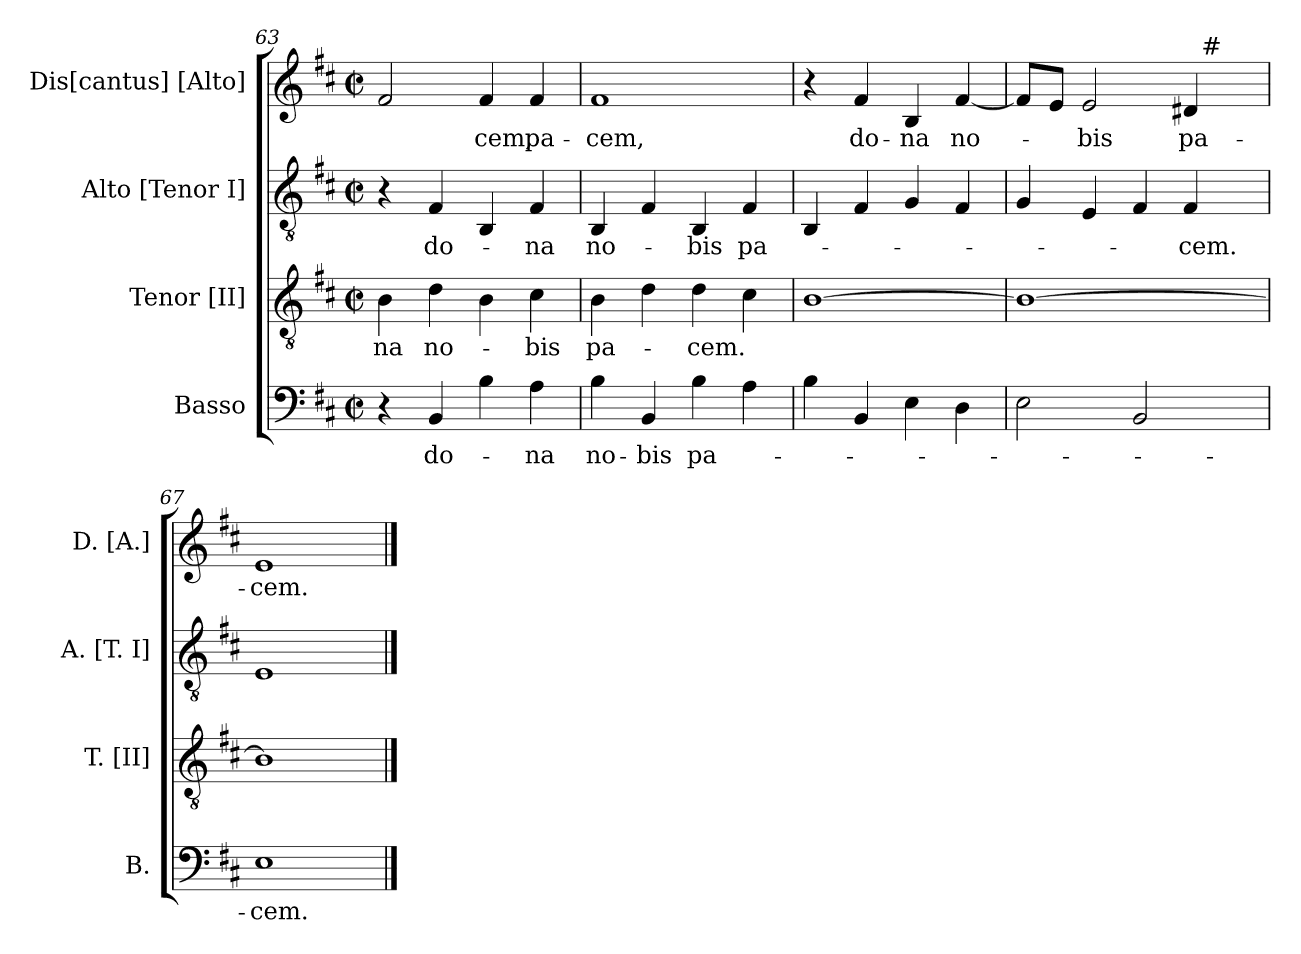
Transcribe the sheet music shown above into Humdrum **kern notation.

**kern	**text	**kern	**text	**kern	**text	**kern	**text
*part4	*part4	*part3	*part3	*part2	*part2	*part1	*part1
*staff4	*staff4	*staff3	*staff3	*staff2	*staff2	*staff1	*staff1
*I"Basso	*	*I"Tenor [II]	*	*I"Alto [Tenor I]	*	*I"Dis[cantus] [Alto]	*
*I'B.	*	*I'T. [II]	*	*I'A. [T. I]	*	*I'D. [A.]	*
*clefF4	*	*clefGv2	*	*clefGv2	*	*clefG2	*
*	*	*ITrd7c12	*	*ITrd7c12	*	*	*
*k[f#c#]	*	*k[f#c#]	*	*k[f#c#]	*	*k[f#c#]	*
*D:	*	*D:	*	*D:	*	*D:	*
*M2/2	*	*M2/2	*	*M2/2	*	*M2/2	*
*met(c|)	*	*met(c|)	*	*met(c|)	*	*met(c|)	*
=63	=63	=63	=63	=63	=63	=63	=63
!	!	!	!LO:LY:b:color=#000000	!	!	!	!
4r	.	4BBi\	-na	4r	.	2f#i/	.
!	!LO:LY:b:color=#000000	!	!	!	!	!	!
!	!	!	!LO:LY:b:color=#000000	!	!	!	!
!	!	!	!	!	!LO:LY:b:color=#000000	!	!
4BBi/	do-	4Di\	no-	4FF#i/	do-	.	.
!	!	!	!	!	!	!	!LO:LY:b:color=#000000
4Bi\	.	4BBi\	.	4BBBi/	.	4f#i/	-cem,
!	!LO:LY:b:color=#000000	!	!	!	!	!	!
!	!	!	!LO:LY:b:color=#000000	!	!	!	!
!	!	!	!	!	!LO:LY:b:color=#000000	!	!
!	!	!	!	!	!	!	!LO:LY:b:color=#000000
4Ai\	-na	4C#i\	-bis	4FF#i/	-na	4f#i/	pa-
=64	=64	=64	=64	=64	=64	=64	=64
!	!LO:LY:b:color=#000000	!	!	!	!	!	!
!	!	!	!LO:LY:b:color=#000000	!	!	!	!
!	!	!	!	!	!LO:LY:b:color=#000000	!	!
!	!	!	!	!	!	!	!LO:LY:b:color=#000000
4Bi\	no-	4BBi\	pa-	4BBBi/	no-	1f#i	-cem,
!	!LO:LY:b:color=#000000	!	!	!	!	!	!
4BBi/	-bis	4Di\	.	4FF#i/	.	.	.
!	!LO:LY:b:color=#000000	!	!	!	!	!	!
!	!	!	!LO:LY:b:color=#000000	!	!	!	!
!	!	!	!	!	!LO:LY:b:color=#000000	!	!
4Bi\	pa-	4Di\	-cem.	4BBBi/	-bis	.	.
!	!	!	!	!	!LO:LY:b:color=#000000	!	!
4Ai\	.	4C#i\	.	4FF#i/	pa-	.	.
=65	=65	=65	=65	=65	=65	=65	=65
4Bi\	.	[>1BBi	.	4BBBi/	.	4r	.
!	!	!	!	!	!	!	!LO:LY:b:color=#000000
4BBi/	.	.	.	4FF#i/	.	4f#i/	do-
!	!	!	!	!	!	!	!LO:LY:b:color=#000000
4Ei\	.	.	.	4GGi/	.	4Bi/	-na
!	!	!	!	!	!	!	!LO:LY:b:color=#000000
4Di\	.	.	.	4FF#i/	.	[<4f#i/	no-
=66	=66	=66	=66	=66	=66	=66	=66
*	*	*	*	*	*	*^	*
2Ei\	.	1BBi_>	.	4GGi/	.	8f#i/L]	2ryy	.
.	.	.	.	.	.	8ei/J	.	.
!	!	!	!	!	!	!	!	!LO:LY:b:color=#000000
.	.	.	.	4EEi/	.	2ei/	.	-bis
2BBi/	.	.	.	4FF#i/	.	.	4ryy	.
!	!	!	!	!	!LO:LY:b:color=#000000	!	!	!
!	!	!	!	!	!	!	!	!LO:LY:b:color=#000000
.	.	.	.	4FF#i/	-cem.	4d#i/	32ryy	pa-
.	.	.	.	.	.	.	256ryy	.
!	!	!	!	!	!	!	!LO:TX:a:t=#	!
.	.	.	.	.	.	.	8ryy	.
.	.	.	.	.	.	.	16ryy	.
.	.	.	.	.	.	.	64..ryy	.
*	*	*	*	*	*	*v	*v	*
=67	=67	=67	=67	=67	=67	=67	=67
*	*	*	*	*	*	*^	*
!	!LO:LY:b:color=#000000	!	!	!	!	!	!	!
*	*	*	*	*	*	*v	*v	*
*	*	*	*	*	*	*^	*
!	!	!	!	!	!	!	!	!LO:LY:b:color=#000000
*	*	*	*	*	*	*v	*v	*
1Ei	-cem.	1BBi]	.	1EEi	.	1ei	-cem.
==	==	==	==	==	==	==	==
*-	*-	*-	*-	*-	*-	*-	*-
